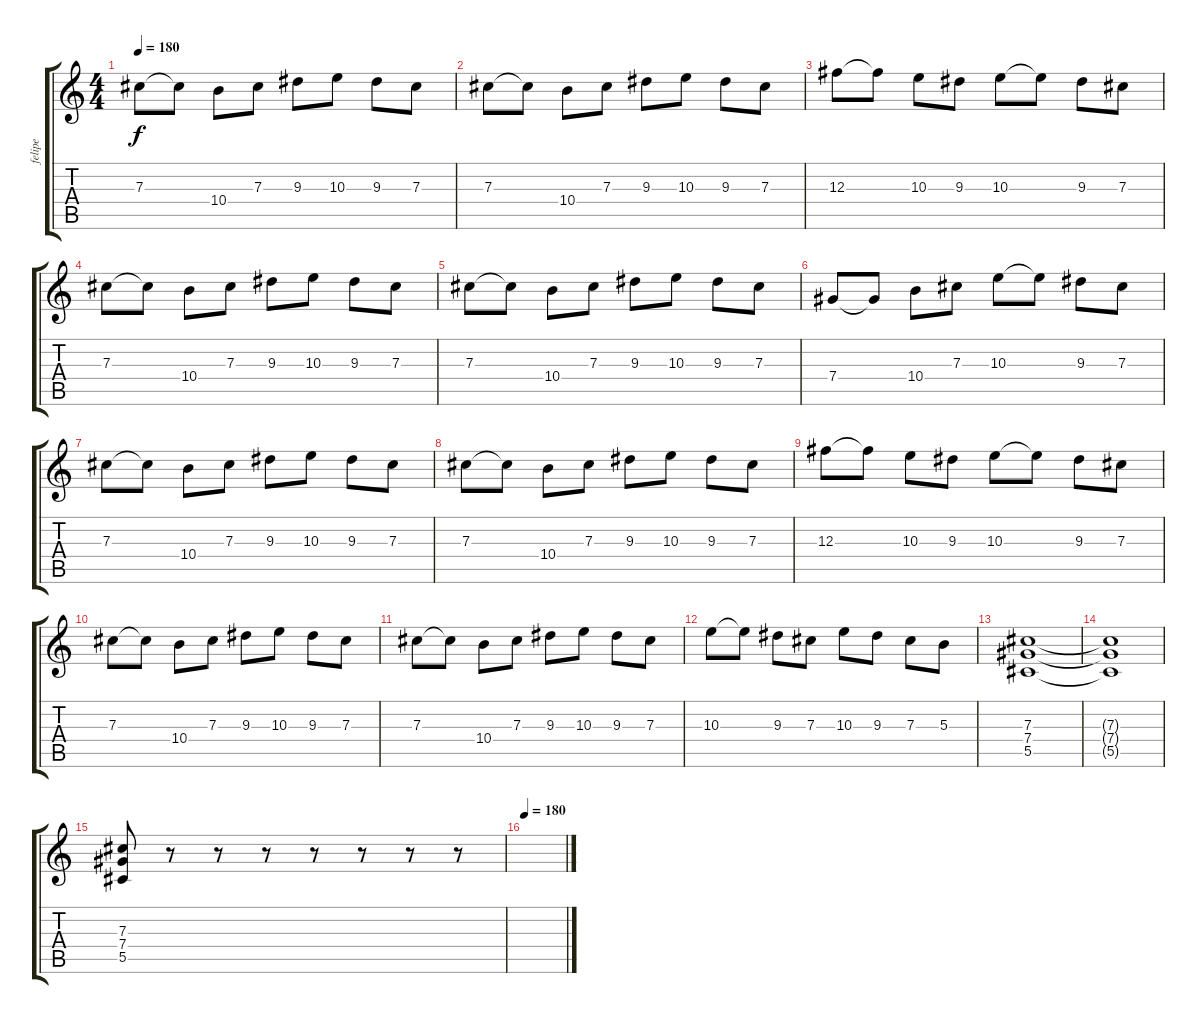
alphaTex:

\track ("felipe" "felipe") {instrument distortionguitar}
\staff {score tabs}
\tuning (Eb4 Bb3 Gb3 Db3 Ab2 Eb2) {hide}
\ts (4 4)
\tempo 180
\clef g2
\ks c
7.3.8{dy f} 7.3{t}.8 10.4.8 7.3.8 9.3.8 10.3.8 9.3.8 7.3.8 |
7.3.8 7.3{t}.8 10.4.8 7.3.8 9.3.8 10.3.8 9.3.8 7.3.8 |
12.3.8 12.3{t}.8 10.3.8 9.3.8 10.3.8 10.3{t}.8 9.3.8 7.3.8 |
7.3.8 7.3{t}.8 10.4.8 7.3.8 9.3.8 10.3.8 9.3.8 7.3.8 |
7.3.8 7.3{t}.8 10.4.8 7.3.8 9.3.8 10.3.8 9.3.8 7.3.8 |
7.4.8 7.4{t}.8 10.4.8 7.3.8 10.3.8 10.3{t}.8 9.3.8 7.3.8 |
7.3.8 7.3{t}.8 10.4.8 7.3.8 9.3.8 10.3.8 9.3.8 7.3.8 |
7.3.8 7.3{t}.8 10.4.8 7.3.8 9.3.8 10.3.8 9.3.8 7.3.8 |
12.3.8 12.3{t}.8 10.3.8 9.3.8 10.3.8 10.3{t}.8 9.3.8 7.3.8 |
7.3.8 7.3{t}.8 10.4.8 7.3.8 9.3.8 10.3.8 9.3.8 7.3.8 |
7.3.8 7.3{t}.8 10.4.8 7.3.8 9.3.8 10.3.8 9.3.8 7.3.8 |
10.3.8 10.3{t}.8 9.3.8 7.3.8 10.3.8 9.3.8 7.3.8 5.3.8 |
(7.3 7.4 5.5).1 |
(7.3{t} 7.4{t} 5.5{t}).1 |
(7.3 7.4 5.5).8 r.8 r.8 r.8 r.8 r.8 r.8 r.8 |
\tempo 180
